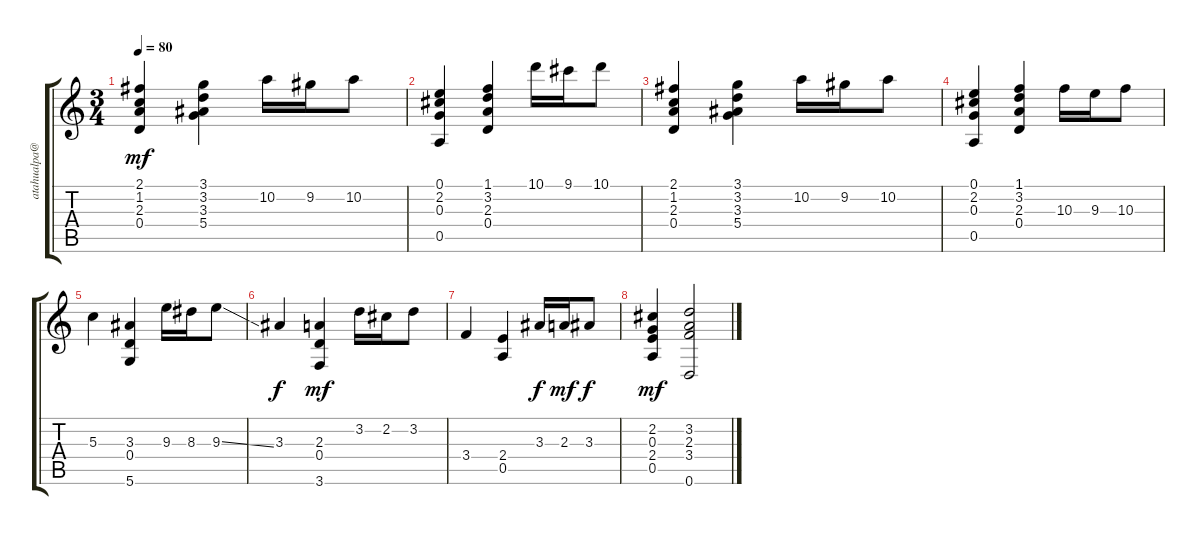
\track ("" "atahualpa@") {instrument acousticguitarnylon}
\staff {score tabs}
\tuning (E4 B3 G3 D3 A2 D2) {hide}
\ts (3 4)
\tempo 80
\clef g2
\ks c
(2.1 1.2 2.3 0.4).4{dy mf} (3.1 3.2 3.3 5.4).4 10.2.16 9.2.16 10.2.8 |
(0.1 2.2 0.3 0.5).4 (1.1 3.2 2.3 0.4).4 10.1.16 9.1.16 10.1.8 |
(2.1 1.2 2.3 0.4).4 (3.1 3.2 3.3 5.4).4 10.2.16 9.2.16 10.2.8 |
(0.1 2.2 0.3 0.5).4 (1.1 3.2 2.3 0.4).4 10.3.16 9.3.16 10.3.8 |
5.3.4 (3.3 0.4 5.6).4 9.3.16 8.3.16 9.3{ss}.8 |
3.3.4{dy f} (2.3 0.4 3.6).4{dy mf} 3.2.16 2.2.16 3.2.8 |
3.4.4 (2.4 0.5).4 3.3.16{dy f} 2.3.16{dy mf} 3.3.8{dy f} |
(2.2 0.3 2.4 0.5).4{dy mf} (3.2 2.3 3.4 0.6).2
